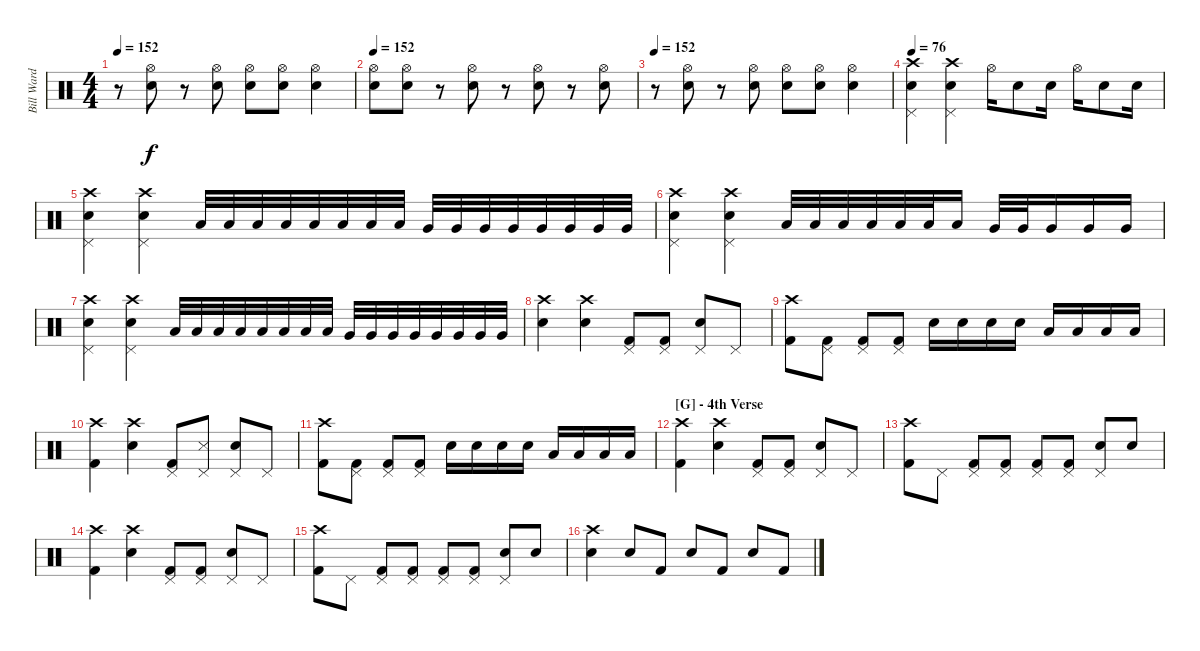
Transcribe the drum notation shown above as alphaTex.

\track ("Bill Ward" "Bill Ward") {instrument percussion}
\staff {score}
\articulation defaults
\ts (4 4)
\tempo 152
\clef neutral
\ks c
r.8{dy f} ("Snare (hit) 2" "Hi-Hat (open)").8 r.8 ("Snare (hit) 2" "Hi-Hat (open)").8 ("Snare (hit) 2" "Hi-Hat (open)").8 ("Snare (hit) 2" "Hi-Hat (open)").8 ("Snare (hit) 2" "Hi-Hat (open)").4 |
\tempo 152
("Snare (hit) 2" "Hi-Hat (open)").8 ("Snare (hit) 2" "Hi-Hat (open)").8 r.8 ("Snare (hit) 2" "Hi-Hat (open)").8 r.8 ("Snare (hit) 2" "Hi-Hat (open)").8 r.8 ("Snare (hit) 2" "Hi-Hat (open)").8 |
\tempo 152
r.8 ("Snare (hit) 2" "Hi-Hat (open)").8 r.8 ("Snare (hit) 2" "Hi-Hat (open)").8 ("Snare (hit) 2" "Hi-Hat (open)").8 ("Snare (hit) 2" "Hi-Hat (open)").8 ("Snare (hit) 2" "Hi-Hat (open)").4 |
\tempo 76
("Pedal Hi-Hat (hit)" "Crash high (hit)" "Snare (hit) 2").4 ("Pedal Hi-Hat (hit)" "Crash high (hit)" "Snare (hit) 2").4 "Hi-Hat (open)".16 "Snare (hit) 2".8 "Snare (hit) 2".16 "Hi-Hat (open)".16 "Snare (hit) 2".8 "Snare (hit) 2".16 |
("Pedal Hi-Hat (hit)" "Crash high (hit)" "Snare (hit) 2").4 ("Pedal Hi-Hat (hit)" "Crash high (hit)" "Snare (hit) 2").4 "Low Tom (hit)".32 "Low Tom (hit)".32 "Low Tom (hit)".32 "Low Tom (hit)".32 "Low Tom (hit)".32 "Low Tom (hit)".32 "Low Tom (hit)".32 "Low Tom (hit)".32 "Very Low Tom (hit)".32 "Very Low Tom (hit)".32 "Very Low Tom (hit)".32 "Very Low Tom (hit)".32 "Very Low Tom (hit)".32 "Very Low Tom (hit)".32 "Very Low Tom (hit)".32 "Very Low Tom (hit)".32 |
("Pedal Hi-Hat (hit)" "Crash high (hit)" "Snare (hit) 2").4 ("Pedal Hi-Hat (hit)" "Crash high (hit)" "Snare (hit) 2").4 "Low Tom (hit)".32 "Low Tom (hit)".32 "Low Tom (hit)".32 "Low Tom (hit)".32 "Low Tom (hit)".32 "Low Tom (hit)".32 "Low Tom (hit)".16 "Very Low Tom (hit)".32 "Very Low Tom (hit)".32 "Very Low Tom (hit)".16 "Very Low Tom (hit)".16 "Very Low Tom (hit)".16 |
("Pedal Hi-Hat (hit)" "Crash high (hit)" "Snare (hit) 2").4 ("Pedal Hi-Hat (hit)" "Crash high (hit)" "Snare (hit) 2").4 "Low Tom (hit)".32 "Low Tom (hit)".32 "Low Tom (hit)".32 "Low Tom (hit)".32 "Low Tom (hit)".32 "Low Tom (hit)".32 "Low Tom (hit)".32 "Low Tom (hit)".32 "Very Low Tom (hit)".32 "Very Low Tom (hit)".32 "Very Low Tom (hit)".32 "Very Low Tom (hit)".32 "Very Low Tom (hit)".32 "Very Low Tom (hit)".32 "Very Low Tom (hit)".32 "Very Low Tom (hit)".32 |
("Crash high (hit)" "Snare (hit) 2").4 ("Crash high (hit)" "Snare (hit) 2").4 ("Pedal Hi-Hat (hit)" "Kick (hit) 2").8 ("Pedal Hi-Hat (hit)" "Kick (hit) 2").8 ("Pedal Hi-Hat (hit)" "Snare (hit) 2").8 "Pedal Hi-Hat (hit)".8 |
("Crash high (hit)" "Kick (hit) 2").8 ("Pedal Hi-Hat (hit)" "Kick (hit) 2").8 ("Pedal Hi-Hat (hit)" "Kick (hit) 2").8 ("Pedal Hi-Hat (hit)" "Kick (hit) 2").8 "Snare (hit) 2".16 "Snare (hit) 2".16 "Snare (hit) 2".16 "Snare (hit) 2".16 "Low Tom (hit)".16 "Low Tom (hit)".16 "Low Tom (hit)".16 "Low Tom (hit)".16 |
("Crash high (hit)" "Kick (hit) 2").4 ("Crash high (hit)" "Snare (hit) 2").4 ("Pedal Hi-Hat (hit)" "Kick (hit) 2").8 ("Pedal Hi-Hat (hit)" "Metronome (hit)").8 ("Pedal Hi-Hat (hit)" "Snare (hit) 2").8 "Pedal Hi-Hat (hit)".8 |
("Crash high (hit)" "Kick (hit) 2").8 ("Pedal Hi-Hat (hit)" "Kick (hit) 2").8 ("Pedal Hi-Hat (hit)" "Kick (hit) 2").8 ("Pedal Hi-Hat (hit)" "Kick (hit) 2").8 "Snare (hit) 2".16 "Snare (hit) 2".16 "Snare (hit) 2".16 "Snare (hit) 2".16 "Low Tom (hit)".16 "Low Tom (hit)".16 "Low Tom (hit)".16 "Low Tom (hit)".16 |
\section ("" "[G] - 4th Verse")
("Crash high (hit)" "Kick (hit) 2").4 ("Crash high (hit)" "Snare (hit) 2").4 ("Pedal Hi-Hat (hit)" "Kick (hit) 2").8 ("Pedal Hi-Hat (hit)" "Kick (hit) 2").8 ("Pedal Hi-Hat (hit)" "Snare (hit) 2").8 "Pedal Hi-Hat (hit)".8 |
("Crash high (hit)" "Kick (hit) 2").8 "Pedal Hi-Hat (hit)".8 ("Pedal Hi-Hat (hit)" "Kick (hit) 2").8 ("Pedal Hi-Hat (hit)" "Kick (hit) 2").8 ("Pedal Hi-Hat (hit)" "Kick (hit) 2").8 ("Pedal Hi-Hat (hit)" "Kick (hit) 2").8 ("Pedal Hi-Hat (hit)" "Snare (hit) 2").8 "Snare (hit) 2".8 |
("Crash high (hit)" "Kick (hit) 2").4 ("Crash high (hit)" "Snare (hit) 2").4 ("Pedal Hi-Hat (hit)" "Kick (hit) 2").8 ("Pedal Hi-Hat (hit)" "Kick (hit) 2").8 ("Pedal Hi-Hat (hit)" "Snare (hit) 2").8 "Pedal Hi-Hat (hit)".8 |
("Crash high (hit)" "Kick (hit) 2").8 "Pedal Hi-Hat (hit)".8 ("Pedal Hi-Hat (hit)" "Kick (hit) 2").8 ("Pedal Hi-Hat (hit)" "Kick (hit) 2").8 ("Pedal Hi-Hat (hit)" "Kick (hit) 2").8 ("Pedal Hi-Hat (hit)" "Kick (hit) 2").8 ("Pedal Hi-Hat (hit)" "Snare (hit) 2").8 "Snare (hit) 2".8 |
("Crash high (hit)" "Snare (hit) 2").4 "Snare (hit) 2".8 "Kick (hit) 2".8 "Snare (hit) 2".8 "Kick (hit) 2".8 "Snare (hit) 2".8 "Kick (hit) 2".8
